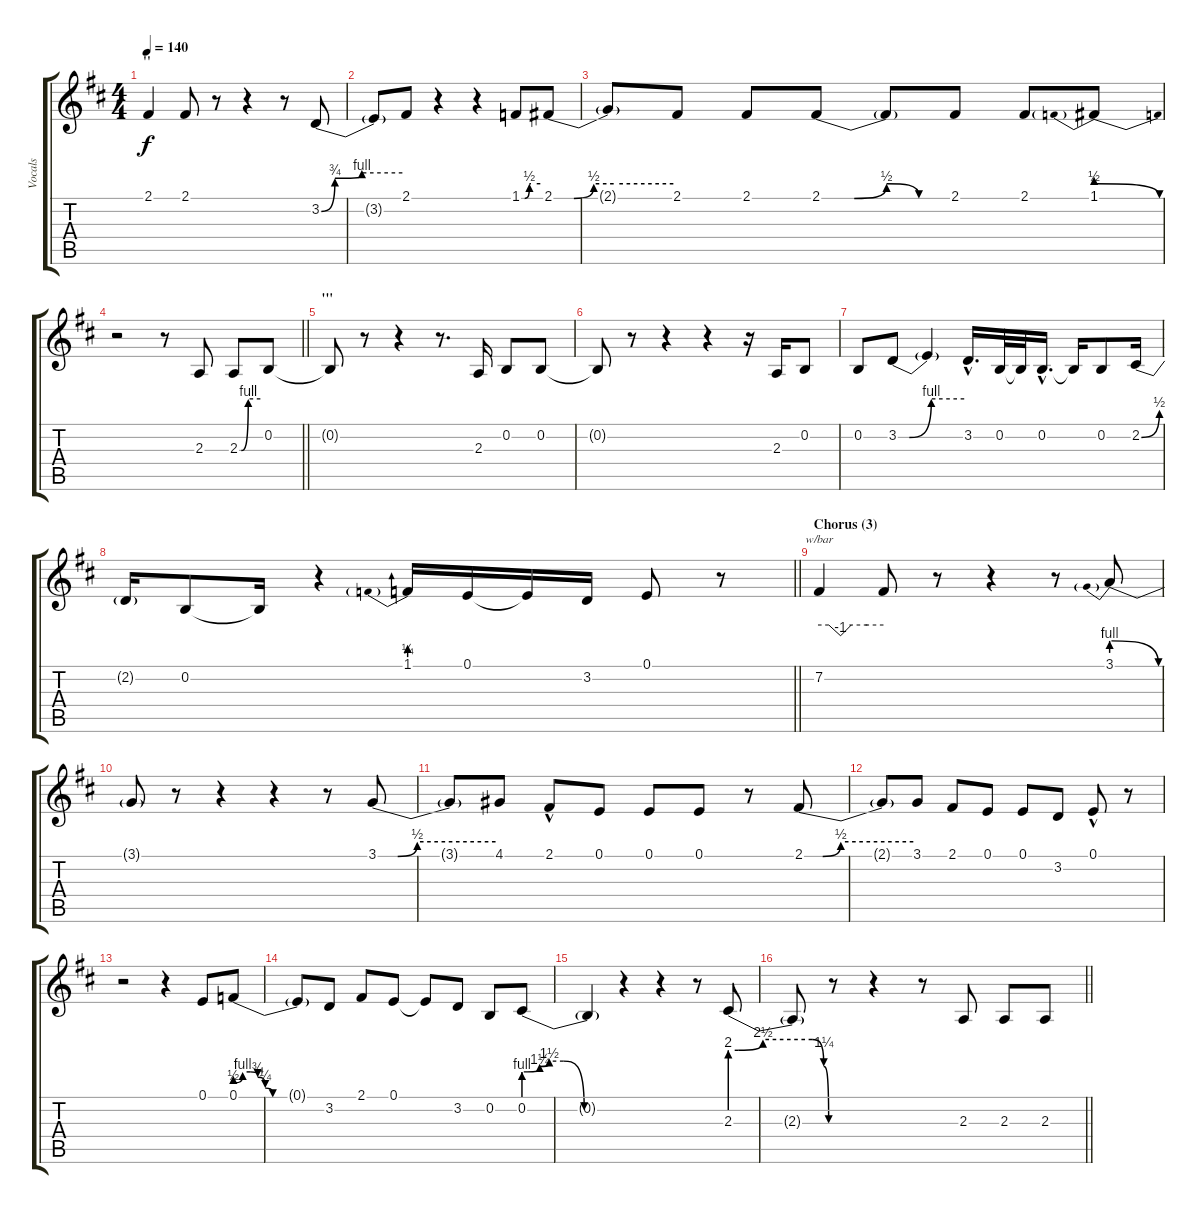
\track ("Vocals" "Vocals") {instrument oboe}
\staff {score tabs}
\tuning (E4 B3 G3 D3 A2 E2) {hide}
\ts (4 4)
\section ("" "''")
\tempo 140
\clef g2
\ks bminor
2.1{t}.4{dy f} 2.1.8 r.8 r.4 r.8 3.2{be (custom 0 0 10 3 30 4 60 4)}.8 |
3.2{t}.8 2.1.8 r.4 r.4 1.1{be (custom 0 0 10 0 25 2 30 2 60 2)}.8 2.1{be (custom 0 0 10 0 20 2 30 2 60 2)}.8 |
2.1{t}.8 2.1.8 2.1.8 2.1{be (custom 0 0 15 0 30 2 45 0 60 0)}.8 2.1{t}.8 2.1.8 2.1.8 1.1{be (prebendrelease 0 2 60 0)}.8 |
\barLineRight lightlight
r.2 r.8 2.3.8 2.3{be (custom 0 0 5 0 25 4 60 4)}.8 0.2.8 |
\section ("" "'''")
0.2{t}.8 r.8 r.4 r.8{d} 2.3.16 0.2.8 0.2.8 |
0.2{t}.8 r.8 r.4 r.4 r.16 2.3.16 0.2.8 |
0.2.8 3.2{be (custom 0 0 10 0 30 4 60 4)}.8 3.2{t}.4 3.2{hac}.16{d} 0.2.32 0.2{t}.32 0.2{hac}.16{d} 0.2{t}.16 0.2.8 2.2{be (bend 0 0 60 2)}.16 |
\barLineRight lightlight
2.2{t}.16 0.2.8 0.2{t}.16 r.4 1.1{be (prebend 0 1 60 1)}.16 0.1.16 0.1{t}.16 3.2.16 0.1.8 r.8 |
\section ("" "Chorus (3)")
7.2.4{tbe (custom default 0 0 9 0 20 -4 30 0 45 0 60 0)} 7.2{t}.8 r.8 r.4 r.8 3.1{be (prebendrelease 0 4 60 0)}.8 |
3.1{t}.8 r.8 r.4 r.4 r.8 3.1{be (custom 0 0 10 0 20 2 60 2)}.8 |
3.1{t}.8 4.1.8 2.1{hac}.8 0.1.8 0.1.8 0.1.8 r.8 2.1{be (custom 0 0 10 0 20 2 60 2)}.8 |
2.1{t}.8 3.1.8 2.1.8 0.1.8 0.1.8 3.2.8 0.1{hac}.8 r.8 |
r.2 r.4 0.1.8 0.1{be (custom 0 2 5 4 10 4 15 3 20 1 25 0 60 0)}.8 |
0.1{t}.8 3.2.8 2.1.8 0.1.8 0.1{t}.8 3.2.8 0.2.8 0.2{be (custom 0 4 10 5 16 6 25 6 38 0 60 0)}.8 |
0.2{t}.4 r.4 r.4 r.8 2.3{be (custom 0 8 5 8 20 10 50 10 57 5 60 0)}.8 |
\barLineRight lightlight
2.3{t}.8 r.8 r.4 r.8 2.3.8 2.3.8 2.3.8
